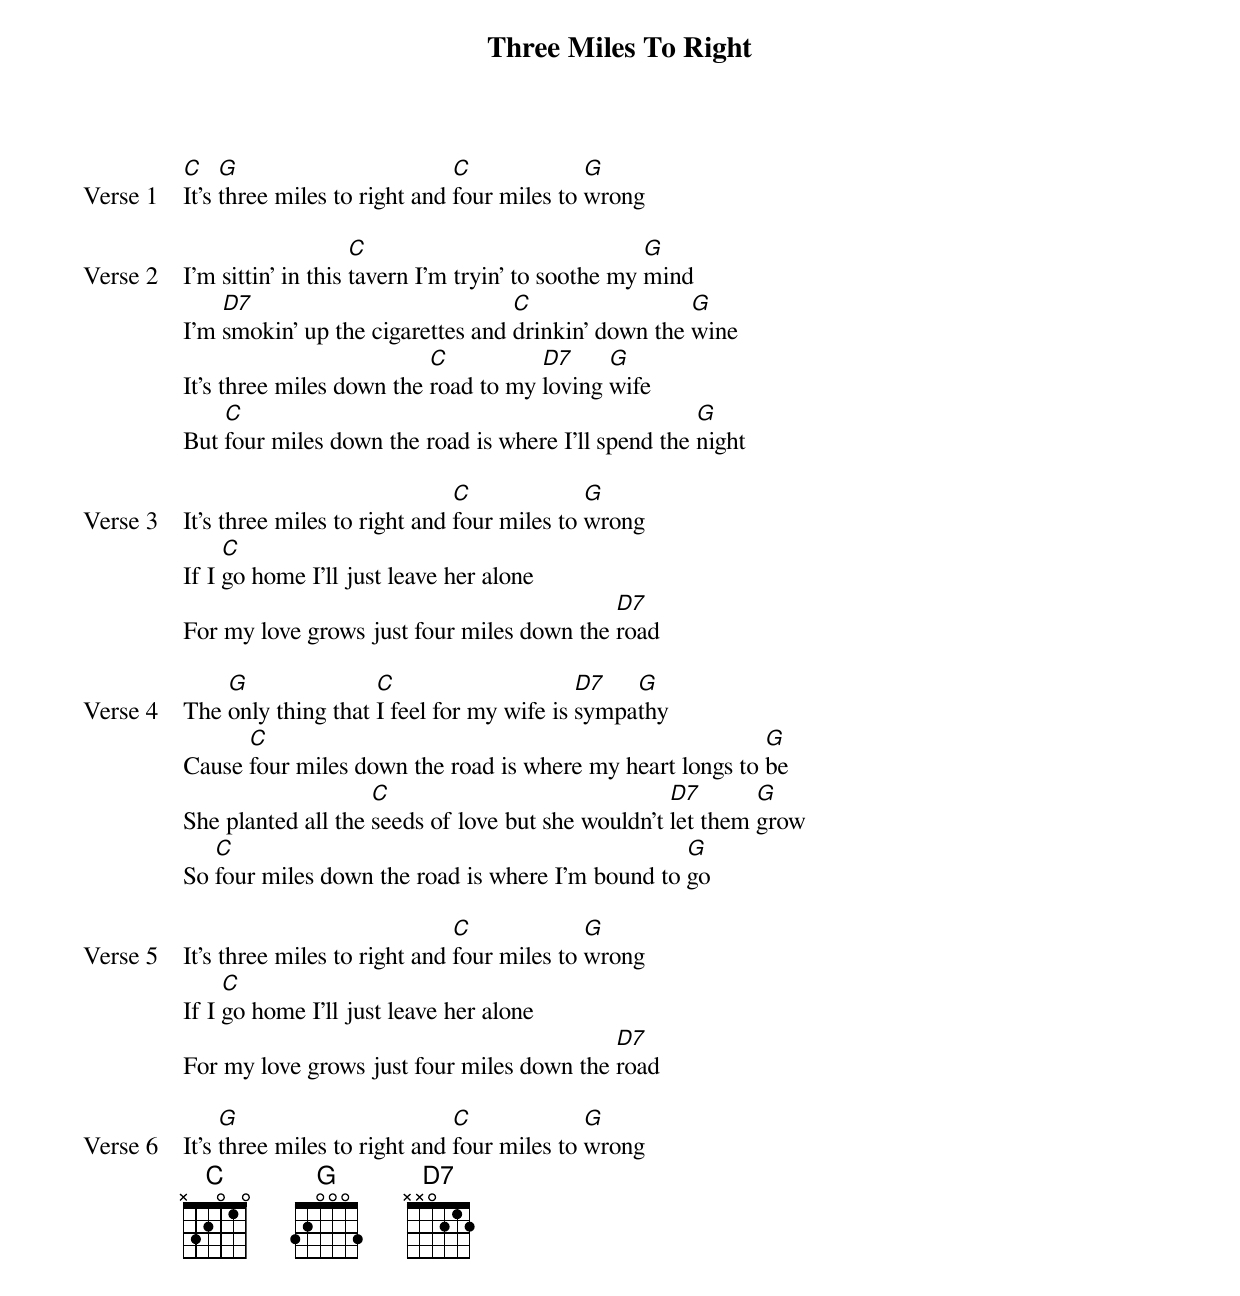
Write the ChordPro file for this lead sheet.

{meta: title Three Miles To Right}
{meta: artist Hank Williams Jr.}
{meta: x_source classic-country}
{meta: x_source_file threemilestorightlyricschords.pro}
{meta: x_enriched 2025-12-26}

{start_of_verse: Verse 1}
[C]It's [G]three miles to right and [C]four miles to [G]wrong
{end_of_verse}

{start_of_verse: Verse 2}
I'm sittin' in this [C]tavern I'm tryin' to soothe my [G]mind
I'm [D7]smokin' up the cigarettes and [C]drinkin' down the [G]wine
It's three miles down the [C]road to my [D7]loving [G]wife
But [C]four miles down the road is where I'll spend the [G]night
{end_of_verse}

{start_of_verse: Verse 3}
It's three miles to right and [C]four miles to [G]wrong
If I [C]go home I'll just leave her alone
For my love grows just four miles down the [D7]road
{end_of_verse}

{start_of_verse: Verse 4}
The [G]only thing that [C]I feel for my wife is [D7]sympa[G]thy
Cause [C]four miles down the road is where my heart longs to [G]be
She planted all the [C]seeds of love but she wouldn't [D7]let them [G]grow
So [C]four miles down the road is where I'm bound to [G]go
{end_of_verse}

{start_of_verse: Verse 5}
It's three miles to right and [C]four miles to [G]wrong
If I [C]go home I'll just leave her alone
For my love grows just four miles down the [D7]road
{end_of_verse}

{start_of_verse: Verse 6}
It's [G]three miles to right and [C]four miles to [G]wrong
{end_of_verse}
